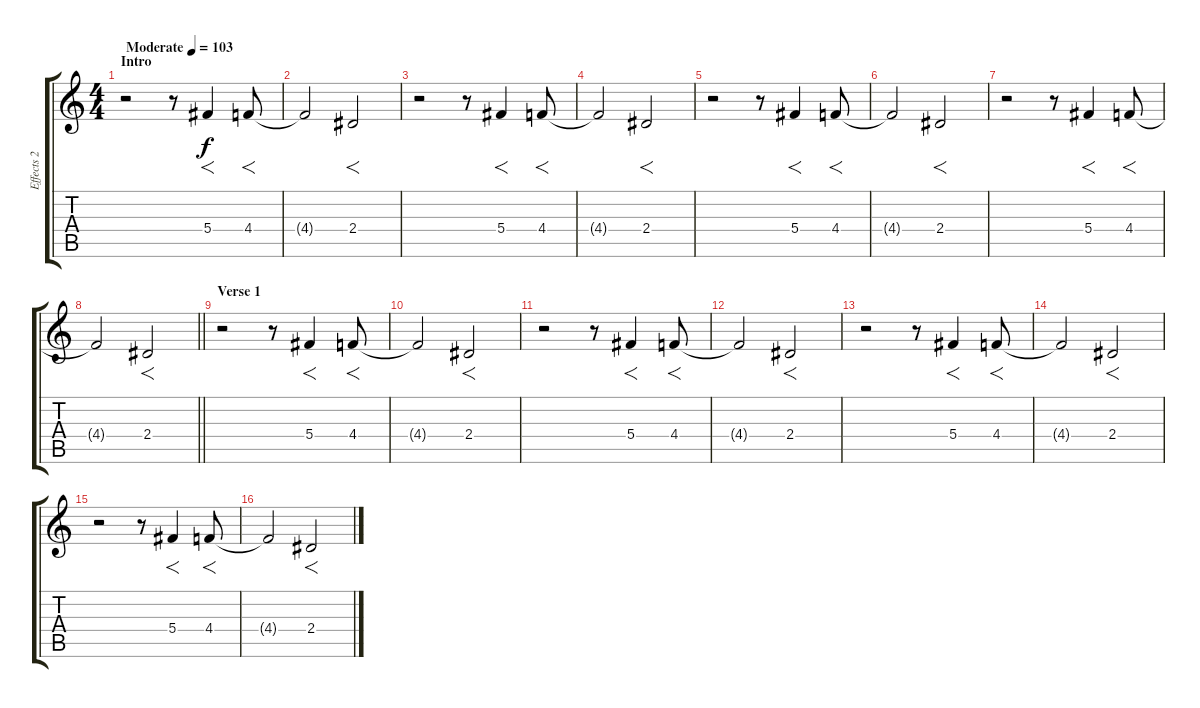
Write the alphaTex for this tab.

\track ("Effects 2" "Effects 2") {instrument electricguitarclean}
\staff {score tabs}
\tuning (Eb4 Bb3 Gb3 Db3 Ab2 Eb2) {hide}
\ts (4 4)
\section ("" "Intro")
\tempo (103 "Moderate")
\clef g2
\ks c
r.2{dy f instrument electricguitarclean} r.8 5.4.4{f} 4.4.8{f} |
4.4{t}.2 2.4.2{f} |
r.2 r.8 5.4.4{f} 4.4.8{f} |
4.4{t}.2 2.4.2{f} |
r.2 r.8 5.4.4{f} 4.4.8{f} |
4.4{t}.2 2.4.2{f} |
r.2 r.8 5.4.4{f} 4.4.8{f} |
\barLineRight lightlight
4.4{t}.2 2.4.2{f} |
\section ("" "Verse 1")
r.2 r.8 5.4.4{f} 4.4.8{f} |
4.4{t}.2 2.4.2{f} |
r.2 r.8 5.4.4{f} 4.4.8{f} |
4.4{t}.2 2.4.2{f} |
r.2 r.8 5.4.4{f} 4.4.8{f} |
4.4{t}.2 2.4.2{f} |
r.2 r.8 5.4.4{f} 4.4.8{f} |
4.4{t}.2 2.4.2{f}
